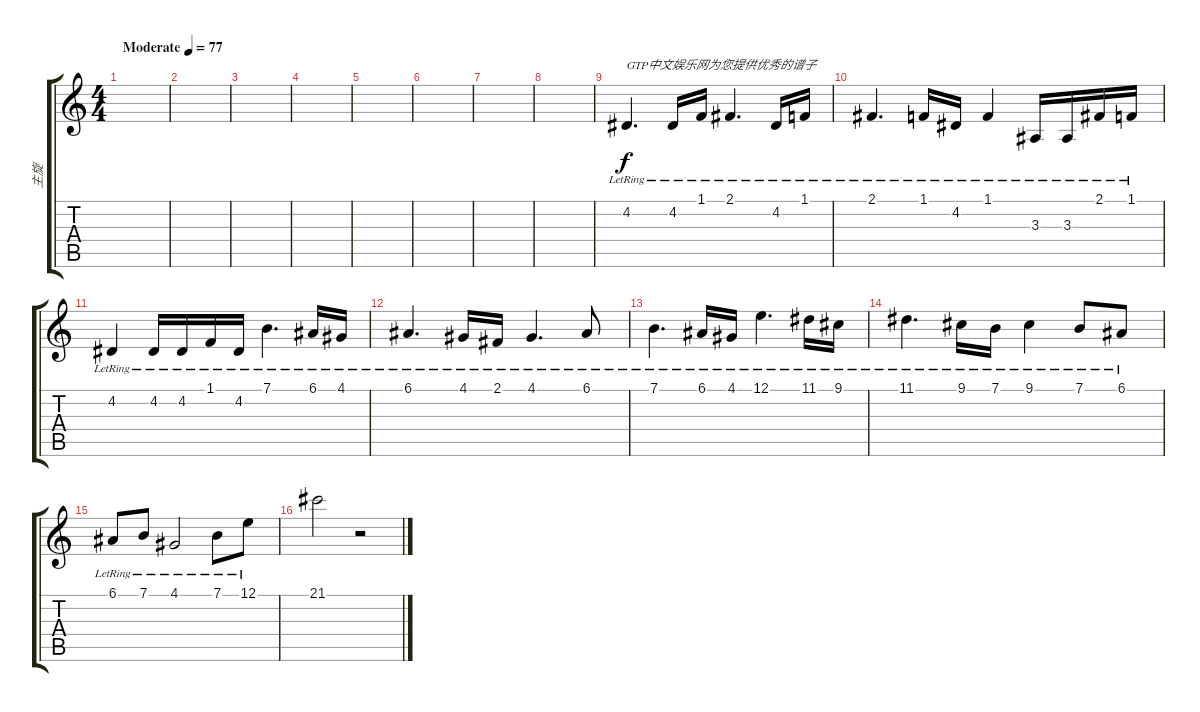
\track ("主旋" "主旋") {instrument fx5brightness}
\staff {score tabs}
\tuning (E4 B3 G3 D3 A2 E2) {hide}
\ts (4 4)
\tempo (77 "Moderate")
\clef g2
\ks c
|
|
|
|
|
|
|
|
4.2{lr}.4{d txt "GTP中文娱乐网为您提供优秀的谱子"} 4.2{lr}.16 1.1{lr}.16 2.1{lr}.4{d} 4.2{lr}.16 1.1{lr}.16 |
2.1{lr}.4{d} 1.1{lr}.16 4.2{lr}.16 1.1{lr}.4 3.3{lr}.16 3.3{lr}.16 2.1{lr}.16 1.1{lr}.16 |
4.2{lr}.4 4.2{lr}.16 4.2{lr}.16 1.1{lr}.16 4.2{lr}.16 7.1{lr}.4{d} 6.1{lr}.16 4.1{lr}.16 |
6.1{lr}.4{d} 4.1{lr}.16 2.1{lr}.16 4.1{lr}.4{d} 6.1{lr}.8 |
7.1{lr}.4{d} 6.1{lr}.16 4.1{lr}.16 12.1{lr}.4{d} 11.1{lr}.16 9.1{lr}.16 |
11.1{lr}.4{d} 9.1{lr}.16 7.1{lr}.16 9.1{lr}.4 7.1{lr}.8 6.1{lr}.8 |
6.1{lr}.8 7.1{lr}.8 4.1{lr}.2 7.1{lr}.8 12.1{lr}.8 |
21.1.2 r.2
